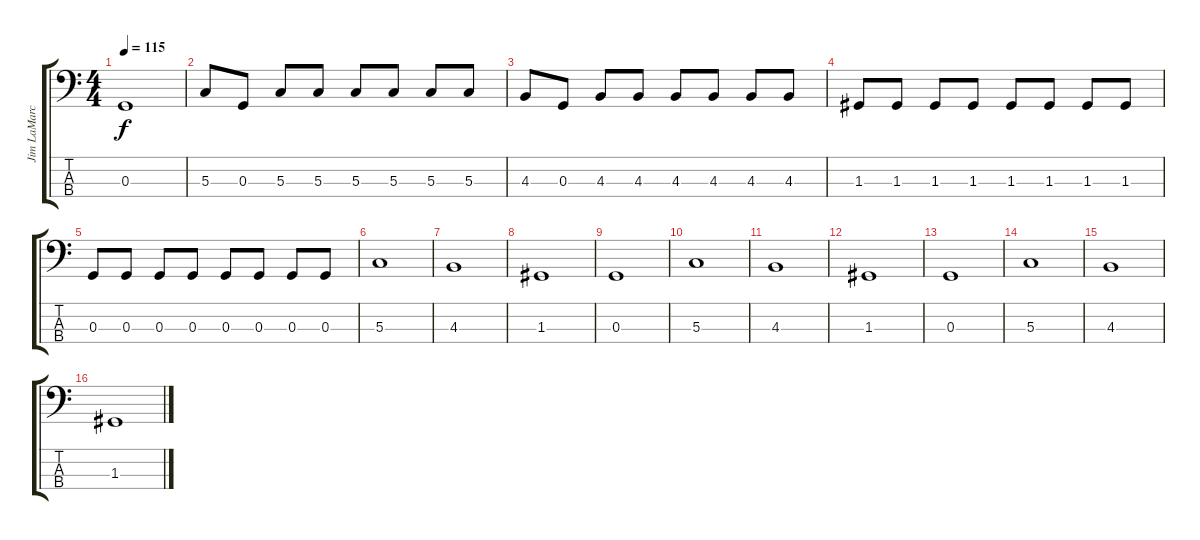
\track ("Jim LaMarca" "Jim LaMarc") {instrument electricbasspick}
\staff {score tabs}
\tuning (F2 C2 G1 C1) {hide}
\ts (4 4)
\tempo 115
\clef f4
\ks c
0.3.1{dy f} |
5.3.8 0.3.8 5.3.8 5.3.8 5.3.8 5.3.8 5.3.8 5.3.8 |
4.3.8 0.3.8 4.3.8 4.3.8 4.3.8 4.3.8 4.3.8 4.3.8 |
1.3.8 1.3.8 1.3.8 1.3.8 1.3.8 1.3.8 1.3.8 1.3.8 |
0.3.8 0.3.8 0.3.8 0.3.8 0.3.8 0.3.8 0.3.8 0.3.8 |
5.3.1 |
4.3.1 |
1.3.1 |
0.3.1 |
5.3.1 |
4.3.1 |
1.3.1 |
0.3.1 |
5.3.1 |
4.3.1 |
1.3.1
